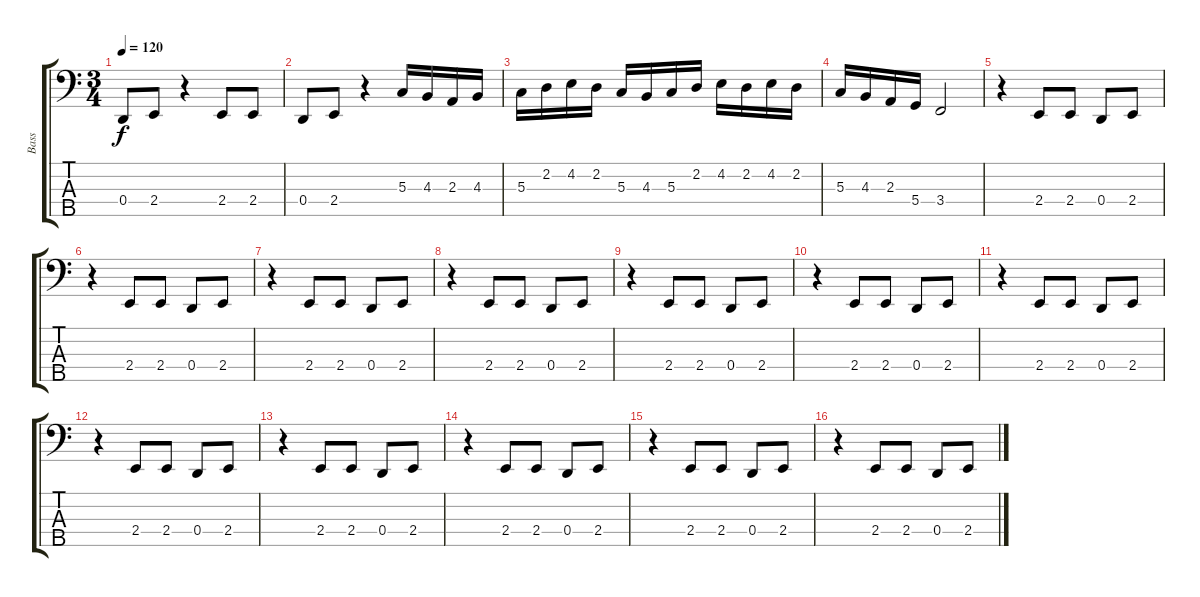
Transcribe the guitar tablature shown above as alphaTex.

\track ("Bass" "Bass") {instrument electricbassfinger}
\staff {score tabs}
\tuning (F2 C2 G1 D1 A0) {hide}
\ts (3 4)
\tempo 120
\clef f4
\ks c
0.4.8{dy f} 2.4.8 r.4 2.4.8 2.4.8 |
0.4.8 2.4.8 r.4 5.3.16 4.3.16 2.3.16 4.3.16 |
5.3.16 2.2.16 4.2.16 2.2.16 5.3.16 4.3.16 5.3.16 2.2.16 4.2.16 2.2.16 4.2.16 2.2.16 |
5.3.16 4.3.16 2.3.16 5.4.16 3.4.2 |
r.4 2.4.8 2.4.8 0.4.8 2.4.8 |
r.4 2.4.8 2.4.8 0.4.8 2.4.8 |
r.4 2.4.8 2.4.8 0.4.8 2.4.8 |
r.4 2.4.8 2.4.8 0.4.8 2.4.8 |
r.4 2.4.8 2.4.8 0.4.8 2.4.8 |
r.4 2.4.8 2.4.8 0.4.8 2.4.8 |
r.4 2.4.8 2.4.8 0.4.8 2.4.8 |
r.4 2.4.8 2.4.8 0.4.8 2.4.8 |
r.4 2.4.8 2.4.8 0.4.8 2.4.8 |
r.4 2.4.8 2.4.8 0.4.8 2.4.8 |
r.4 2.4.8 2.4.8 0.4.8 2.4.8 |
r.4 2.4.8 2.4.8 0.4.8 2.4.8
